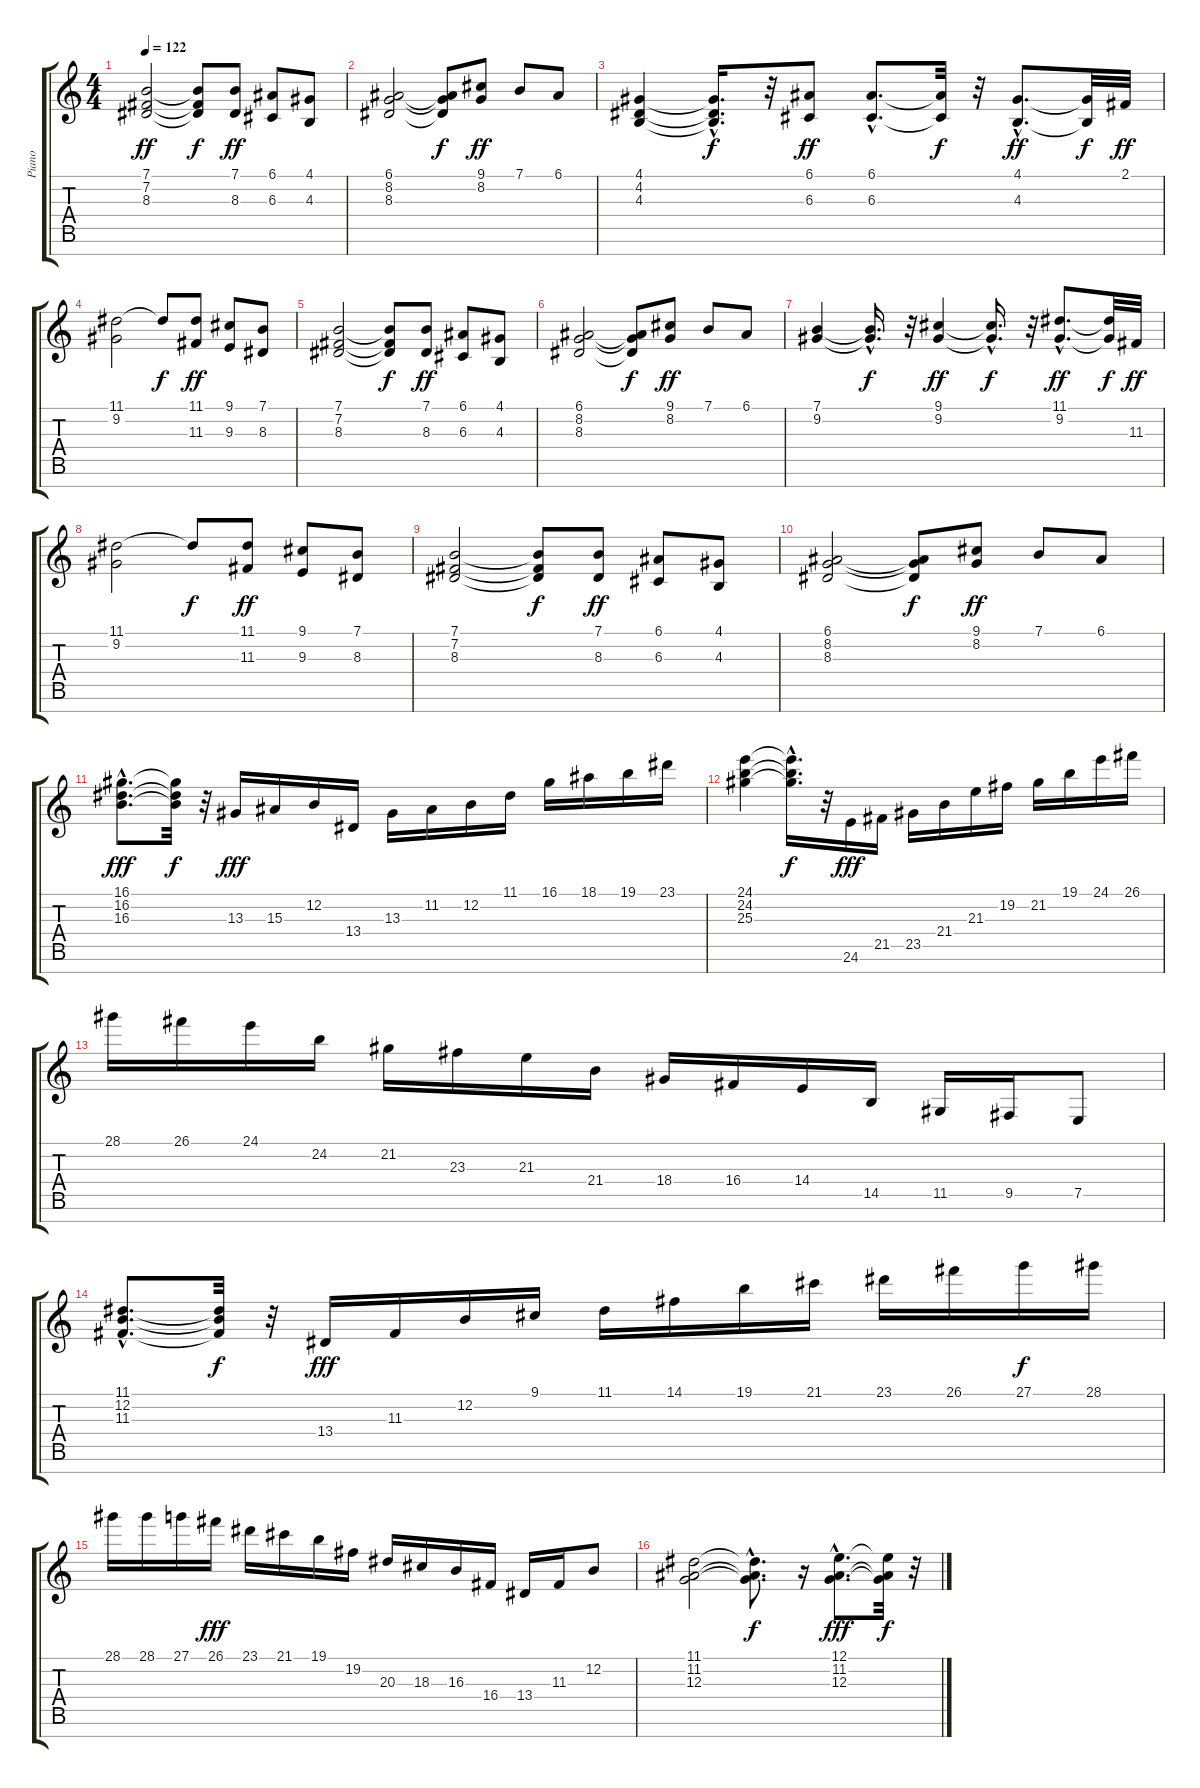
\track ("Piano" "Piano") {instrument brightacousticpiano}
\staff {score tabs}
\tuning (E4 B3 G3 D3 A2 E2 B1) {hide}
\ts (4 4)
\tempo 122
\clef g2
\ks c
(7.1 7.2 8.3).2{dy ff} (7.1{t} 7.2{t} 8.3{t}).8{dy f} (7.1 8.3).8{dy ff} (6.1 6.3).8 (4.1 4.3).8 |
(6.1 8.2 8.3).2 (6.1{t} 8.2{t} 8.3{t}).8{dy f} (9.1 8.2).8{dy ff} 7.1.8 6.1.8 |
(4.1 4.2 4.3).4 (4.1{hac t} 4.2{hac t} 4.3{hac t}).16{d dy f} r.32 (6.1 6.3).8{dy ff} (6.1{hac} 6.3{hac}).8{d} (6.1{t} 6.3{t}).32{dy f} r.32 (4.1{hac} 4.3{hac}).8{d dy ff} (4.1{t} 4.3{t}).32{dy f} 2.1.32{dy ff} |
(11.1 9.2).2 11.1{t}.8{dy f} (11.1 11.3).8{dy ff} (9.1 9.3).8 (7.1 8.3).8 |
(7.1 7.2 8.3).2 (7.1{t} 7.2{t} 8.3{t}).8{dy f} (7.1 8.3).8{dy ff} (6.1 6.3).8 (4.1 4.3).8 |
(6.1 8.2 8.3).2 (6.1{t} 8.2{t} 8.3{t}).8{dy f} (9.1 8.2).8{dy ff} 7.1.8 6.1.8 |
(7.1 9.2).4 (7.1{hac t} 9.2{hac t}).16{d dy f} r.32 (9.1 9.2).4{dy ff} (9.1{hac t} 9.2{hac t}).16{d dy f} r.32 (11.1{hac} 9.2{hac}).8{d dy ff} (11.1{t} 9.2{t}).32{dy f} 11.3.32{dy ff} |
(11.1 9.2).2 11.1{t}.8{dy f} (11.1 11.3).8{dy ff} (9.1 9.3).8 (7.1 8.3).8 |
(7.1 7.2 8.3).2 (7.1{t} 7.2{t} 8.3{t}).8{dy f} (7.1 8.3).8{dy ff} (6.1 6.3).8 (4.1 4.3).8 |
(6.1 8.2 8.3).2 (6.1{t} 8.2{t} 8.3{t}).8{dy f} (9.1 8.2).8{dy ff} 7.1.8 6.1.8 |
(16.1{hac} 16.2{hac} 16.3{hac}).8{d dy fff} (16.1{t} 16.2{t} 16.3{t}).32{dy f} r.32 13.3.16{dy fff} 15.3.16 12.2.16 13.4.16 13.3.16 11.2.16 12.2.16 11.1.16 16.1.16 18.1.16 19.1.16 23.1.16 |
(24.1 24.2 25.3).4 (24.1{hac t} 24.2{hac t} 25.3{hac t}).16{d dy f} r.32 24.6.16{dy fff} 21.5.16 23.5.16 21.4.16 21.3.16 19.2.16 21.2.16 19.1.16 24.1.16 26.1.16 |
28.1.16 26.1.16 24.1.16 24.2.16 21.2.16 23.3.16 21.3.16 21.4.16 18.4.16 16.4.16 14.4.16 14.5.16 11.5.16 9.5.16 7.5.8 |
(11.1{hac} 12.2{hac} 11.3{hac}).8{d} (11.1{t} 12.2{t} 11.3{t}).32{dy f} r.32 13.4.16{dy fff} 11.3.16 12.2.16 9.1.16 11.1.16 14.1.16 19.1.16 21.1.16 23.1.16 26.1.16 27.1.16{dy f} 28.1.16 |
28.1.16 28.1.16 27.1.16 26.1.16{dy fff} 23.1.16 21.1.16 19.1.16 19.2.16 20.3.16 18.3.16 16.3.16 16.4.16 13.4.16 11.3.16 12.2.8 |
(11.1 11.2 12.3).2 (11.1{hac t} 11.2{hac t} 12.3{hac t}).8{d dy f} r.16 (12.1{hac} 11.2{hac} 12.3{hac}).8{d dy fff} (12.1{t} 11.2{t} 12.3{t}).32{dy f} r.32
